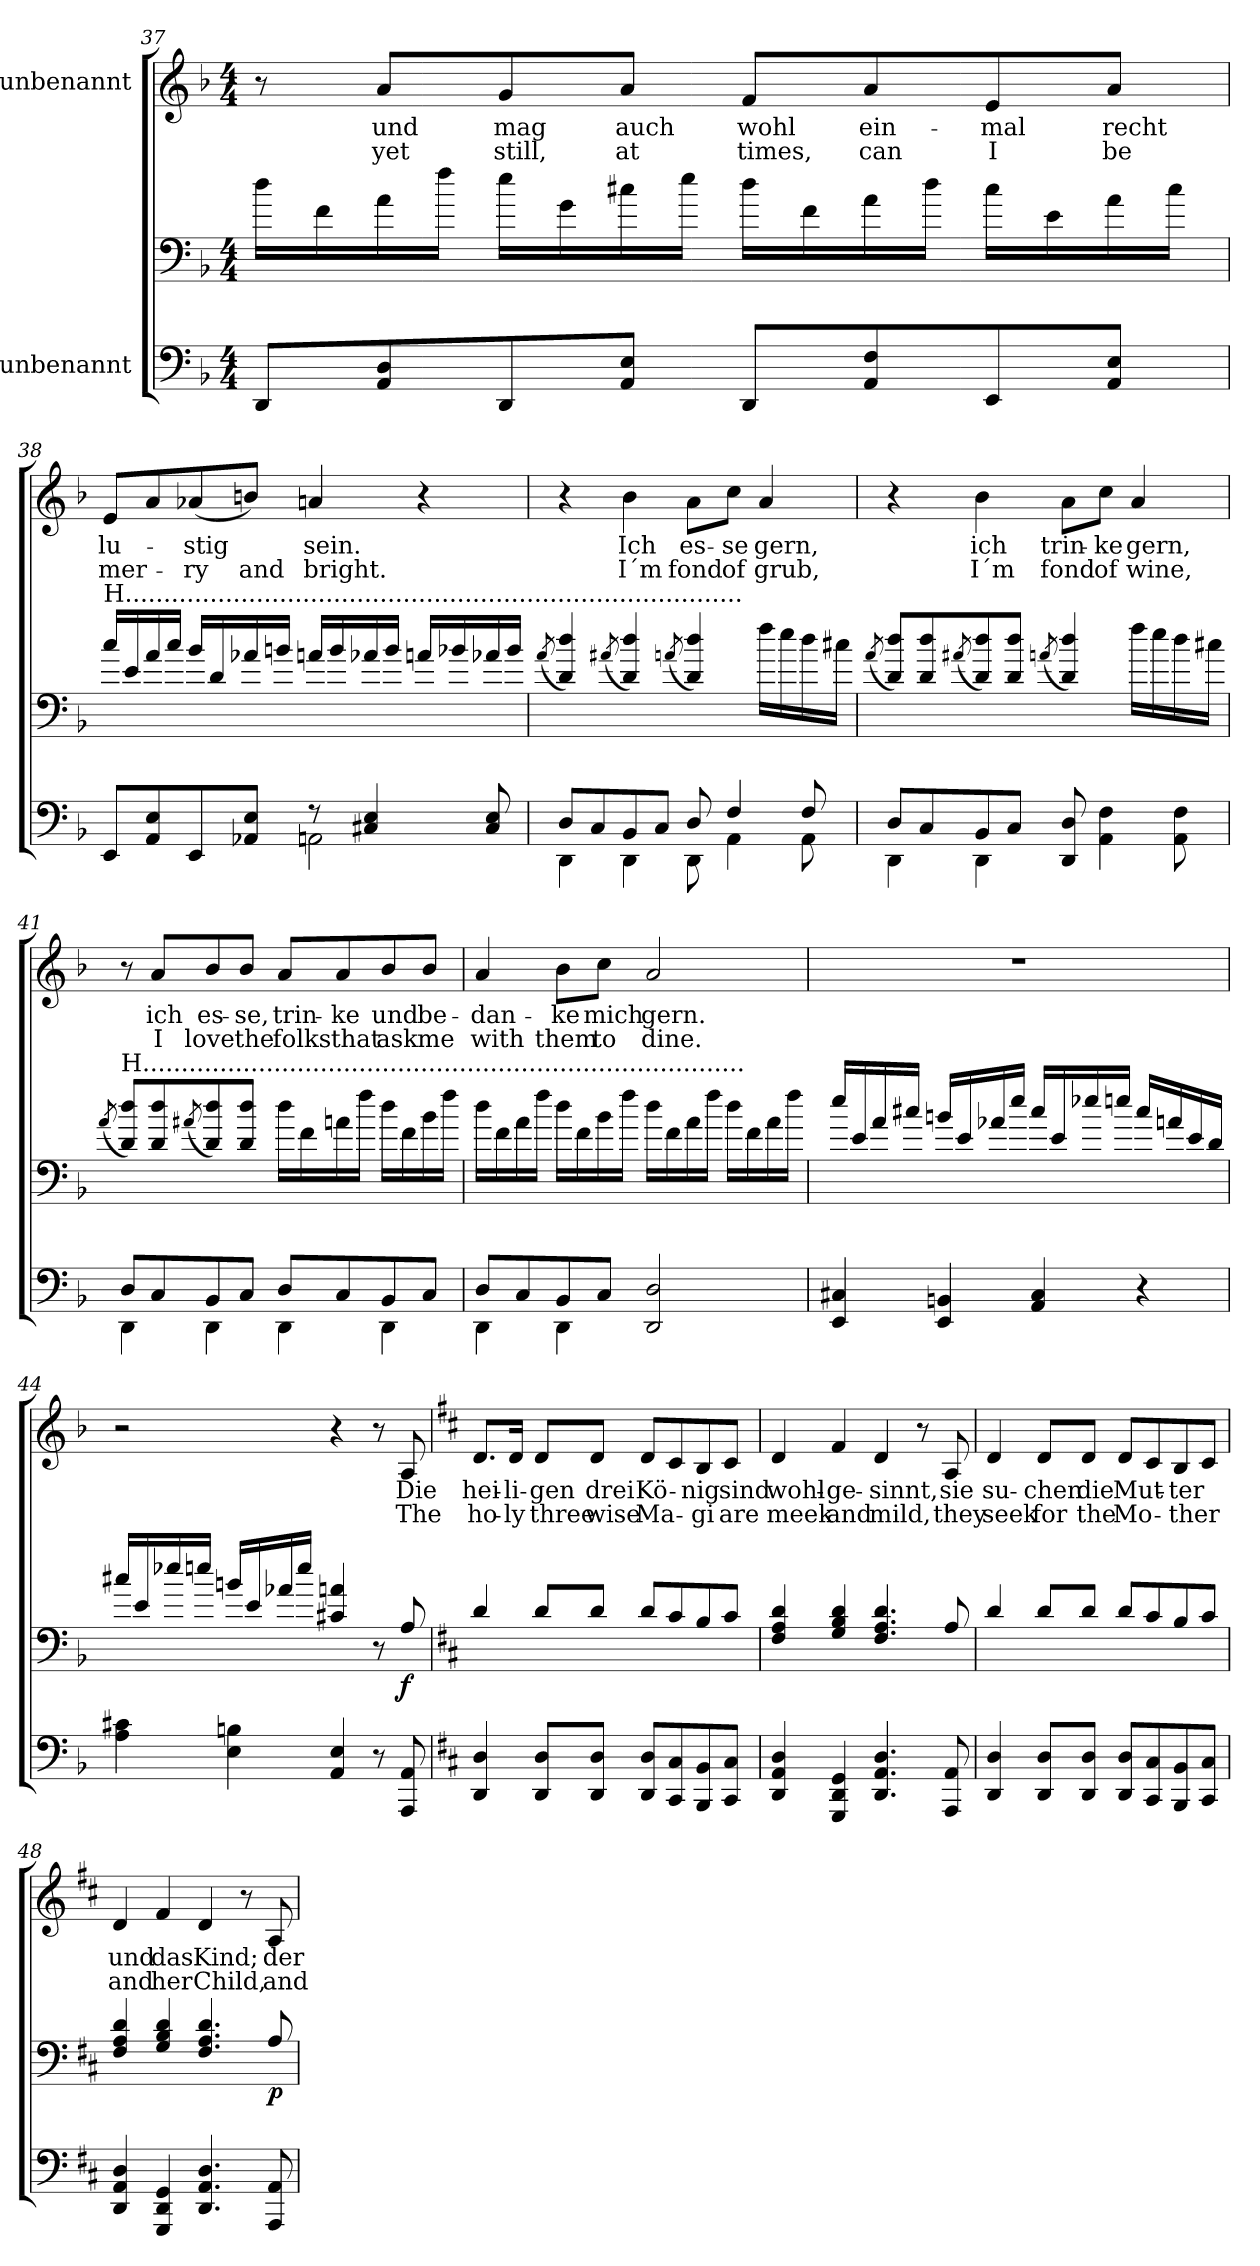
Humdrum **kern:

**kern	**kern	**dynam	**kern	**text	**text
*part2	*part2	*part2	*part1	*part1	*part1
*staff3	*staff2	*staff2/3	*staff1	*staff1	*staff1
*I"unbenannt	*	*	*I"unbenannt	*	*
*clefF4	*clefF4	*	*clefG2	*	*
*k[b-]	*k[b-]	*	*k[b-]	*	*
*M4/4	*M4/4	*	*M4/4	*	*
=37	=37	=37	=37	=37	=37
8DD/L	16dd\LL	.	8r	.	.
.	16f\	.	.	.	.
!	!	!	!	!LO:LY:b	!LO:LY:b
8AA/ 8D/	16a\	.	8a/L	und	yet
.	16ff\JJ	.	.	.	.
!	!	!	!	!LO:LY:b	!LO:LY:b
8DD/	16ee\LL	.	8g/	mag	still,
.	16g\	.	.	.	.
!	!	!	!	!LO:LY:b	!LO:LY:b
8AA/ 8E/J	16cc#X\	.	8a/J	auch	at
.	16ee\JJ	.	.	.	.
!	!	!	!	!LO:LY:b	!LO:LY:b
8DD/L	16dd\LL	.	8f/L	wohl	times,
.	16f\	.	.	.	.
!	!	!	!	!LO:LY:b	!LO:LY:b
8AA/ 8F/	16a\	.	8a/	ein-	can
.	16dd\JJ	.	.	.	.
!	!	!	!	!LO:LY:b	!LO:LY:b
8EE/	16cc#\LL	.	8e/	mal	I
.	16e\	.	.	.	.
!	!	!	!	!LO:LY:b	!LO:LY:b
8AA/ 8E/J	16a\	.	8a/J	recht	be
.	16cc#\JJ	.	.	.	.
!!LO:LB:g=z
=38	=38	=38	=38	=38	=38
*^	*	*	*	*	*
!	!	!LO:TX:a:t=H................................................................................	!	!	!	!
!	!	!	!	!	!LO:LY:b	!LO:LY:b
8EE/L	2ryy	16cc/LL	.	8e/L	lu-	mer-
.	.	16e/	.	.	.	.
8AA/ 8E/	.	16a/	.	8a/	.	.
.	.	16cc/JJ	.	.	.	.
!	!	!	!	!	!LO:LY:b	!LO:LY:b
8EE/	.	16b-/LL	.	(8a-X/	stig	ry
.	.	16d/	.	.	.	.
!	!	!	!	!	!	!LO:LY:b
8AA-X/ 8E/J	.	16a-X/	.	8bn/J)	.	and
.	.	16bn/JJ	.	.	.	.
!	!	!	!	!	!LO:LY:b	!LO:LY:b
8r	2AAn\	16an/LL	.	4an/	sein.	bright.
.	.	16b/	.	.	.	.
4C#X/ 4E/	.	16a-X/	.	.	.	.
.	.	16b/JJ	.	.	.	.
.	.	16an/LL	.	4r	.	.
.	.	16b-X/	.	.	.	.
8C#/ 8E/	.	16a-X/	.	.	.	.
.	.	16b-/JJ	.	.	.	.
=39	=39	=39	=39	=39	=39	=39
.	.	(8qa/	.	.	.	.
8D/L	4DD\	4d/ 4dd/)	.	4r	.	.
8C/	.	.	.	.	.	.
.	.	(8qa#X/	.	.	.	.
!	!	!	!	!	!LO:LY:b	!LO:LY:b
8BB-/	4DD\	4d/ 4dd/)	.	4b-\	Ich	I´m
8C/J	.	.	.	.	.	.
.	.	(8qan/	.	.	.	.
!	!	!	!	!	!LO:LY:b	!LO:LY:b
8D/	8DD\	4d/ 4dd/)	.	8a\L	es-	fond
!	!	!	!	!	!LO:LY:b	!LO:LY:b
4F/	4AA\	.	.	8cc\J	se	of
!	!	!	!	!	!LO:LY:b	!LO:LY:b
.	.	16ff\LL	.	4a/	gern,	grub,
.	.	16ee\	.	.	.	.
8F/	8AA\	16dd\	.	.	.	.
.	.	16cc#X\JJ	.	.	.	.
=40	=40	=40	=40	=40	=40	=40
.	.	(8qa/	.	.	.	.
8D/L	4DD\	8d/ 8dd/L)	.	4r	.	.
8C/	.	8d/ 8dd/	.	.	.	.
.	.	(8qa#X/	.	.	.	.
!	!	!	!	!	!LO:LY:b	!LO:LY:b
8BB-/	4DD\	8d/ 8dd/)	.	4b-\	ich	I´m
8C/J	.	8d/ 8dd/J	.	.	.	.
.	.	(8qan/	.	.	.	.
!	!	!	!	!	!LO:LY:b	!LO:LY:b
8DD/ 8D/	2ryy	4d/ 4dd/)	.	8a\L	trin-	fond
!	!	!	!	!	!LO:LY:b	!LO:LY:b
4AA\ 4F\	.	.	.	8cc\J	ke	of
!	!	!	!	!	!LO:LY:b	!LO:LY:b
.	.	16ff\LL	.	4a/	gern,	wine,
.	.	16ee\	.	.	.	.
8AA\ 8F\	.	16dd\	.	.	.	.
.	.	16cc#X\JJ	.	.	.	.
!!LO:PB:g=z
=41	=41	=41	=41	=41	=41	=41
.	.	(8qa/	.	.	.	.
!	!	!LO:TX:a:t=H..............................................................................	!	!	!	!
8D/L	4DD\	8d/ 8dd/L)	.	8r	.	.
!	!	!	!	!	!LO:LY:b	!LO:LY:b
8C/	.	8d/ 8dd/	.	8a/L	ich	I
.	.	(8qa#X/	.	.	.	.
!	!	!	!	!	!LO:LY:b	!LO:LY:b
8BB-/	4DD\	8d/ 8dd/)	.	8b-/	es-	love
!	!	!	!	!	!LO:LY:b	!LO:LY:b
8C/J	.	8d/ 8dd/J	.	8b-/J	se,	the
!	!	!	!	!	!LO:LY:b	!LO:LY:b
8D/L	4DD\	16dd\LL	.	8a/L	trin-	folks
.	.	16f\	.	.	.	.
!	!	!	!	!	!LO:LY:b	!LO:LY:b
8C/	.	16an\	.	8a/	ke	that
.	.	16ff\JJ	.	.	.	.
!	!	!	!	!	!LO:LY:b	!LO:LY:b
8BB-/	4DD\	16dd\LL	.	8b-/	und	ask
.	.	16f\	.	.	.	.
!	!	!	!	!	!LO:LY:b	!LO:LY:b
8C/J	.	16b-\	.	8b-/J	be-	me
.	.	16ff\JJ	.	.	.	.
=42	=42	=42	=42	=42	=42	=42
!	!	!	!	!	!LO:LY:b	!LO:LY:b
8D/L	4DD\	16dd\LL	.	4a/	dan-	with
.	.	16f\	.	.	.	.
8C/	.	16a\	.	.	.	.
.	.	16ff\JJ	.	.	.	.
!	!	!	!	!	!LO:LY:b	!LO:LY:b
8BB-/	4DD\	16dd\LL	.	8b-\L	ke	them
.	.	16f\	.	.	.	.
!	!	!	!	!	!LO:LY:b	!LO:LY:b
8C/J	.	16b-\	.	8cc\J	mich	to
.	.	16ff\JJ	.	.	.	.
!	!	!	!	!	!LO:LY:b	!LO:LY:b
2DD/ 2D/	2ryy	16dd\LL	.	2a/	gern.	dine.
.	.	16f\	.	.	.	.
.	.	16a\	.	.	.	.
.	.	16ff\JJ	.	.	.	.
.	.	16dd\LL	.	.	.	.
.	.	16f\	.	.	.	.
.	.	16a\	.	.	.	.
.	.	16ff\JJ	.	.	.	.
*v	*v	*	*	*	*	*
=43	=43	=43	=43	=43	=43
4EE/ 4C#X/	16ee/LL	.	1r	.	.
.	16e/	.	.	.	.
.	16a/	.	.	.	.
.	16cc#X/JJ	.	.	.	.
4EE/ 4BBn/	16bn/LL	.	.	.	.
.	16e/	.	.	.	.
.	16a-X/	.	.	.	.
.	16ee/JJ	.	.	.	.
4AA/ 4C#/	16cc#/LL	.	.	.	.
.	16e/	.	.	.	.
.	16ee-X/	.	.	.	.
.	16een/JJ	.	.	.	.
4r	16cc#/LL	.	.	.	.
.	16an/	.	.	.	.
.	16e/	.	.	.	.
.	16d/JJ	.	.	.	.
!!LO:LB:g=z
=44	=44	=44	=44	=44	=44
4A\ 4c#X\	16cc#X/LL	.	2r	.	.
.	16e/	.	.	.	.
.	16ee-X/	.	.	.	.
.	16een/JJ	.	.	.	.
4E\ 4Bn\	16bn/LL	.	.	.	.
.	16e/	.	.	.	.
.	16a-X/	.	.	.	.
.	16ee/JJ	.	.	.	.
4AA/ 4E/	4c#X/ 4an/	.	4r	.	.
8r	8r	.	8r	.	.
!	!	!LO:DY:b	!	!LO:LY:b	!LO:LY:b
8AAA/ 8AA/	8A/	f	8A/	Die	The
=45	=45	=45	=45	=45	=45
*k[f#c#]	*k[f#c#]	*	*k[f#c#]	*	*
!	!	!	!	!LO:LY:b	!LO:LY:b
4DD/ 4D/	4d/	.	8.d/L	hei-	ho-
!	!	!	!	!LO:LY:b	!LO:LY:b
.	.	.	16d/Jk	li-	ly
!	!	!	!	!LO:LY:b	!LO:LY:b
8DD/ 8D/L	8d/L	.	8d/L	gen	three
!	!	!	!	!LO:LY:b	!LO:LY:b
8DD/ 8D/J	8d/J	.	8d/J	drei	wise
!	!	!	!	!LO:LY:b	!LO:LY:b
8DD/ 8D/L	8d/L	.	8d/L	Kö-	Ma-
8CC#/ 8C#/	8c#/	.	8c#/	.	.
!	!	!	!	!LO:LY:b	!LO:LY:b
8BBB/ 8BB/	8B/	.	8B/	nig	gi
!	!	!	!	!LO:LY:b	!LO:LY:b
8CC#/ 8C#/J	8c#/J	.	8c#/J	sind	are
=46	=46	=46	=46	=46	=46
!	!	!	!	!LO:LY:b	!LO:LY:b
4DD/ 4AA/ 4D/	4F#/ 4A/ 4d/	.	4d/	wohl-	meek
!	!	!	!	!LO:LY:b	!LO:LY:b
4GGG/ 4DD/ 4GG/	4G/ 4B/ 4d/	.	4f#/	ge-	and
!	!	!	!	!LO:LY:b	!LO:LY:b
4.DD/ 4.AA/ 4.D/	4.F#/ 4.A/ 4.d/	.	4d/	sinnt,	mild,
.	.	.	8r	.	.
!	!	!	!	!LO:LY:b	!LO:LY:b
8AAA/ 8AA/	8A/	.	8A/	sie	they
=47	=47	=47	=47	=47	=47
!	!	!	!	!LO:LY:b	!LO:LY:b
4DD/ 4D/	4d/	.	4d/	su-	seek
!	!	!	!	!LO:LY:b	!LO:LY:b
8DD/ 8D/L	8d/L	.	8d/L	chen	for
!	!	!	!	!LO:LY:b	!LO:LY:b
8DD/ 8D/J	8d/J	.	8d/J	die	the
!	!	!	!	!LO:LY:b	!LO:LY:b
8DD/ 8D/L	8d/L	.	8d/L	Mut-	Mo-
8CC#/ 8C#/	8c#/	.	8c#/	.	.
!	!	!	!	!LO:LY:b	!LO:LY:b
8BBB/ 8BB/	8B/	.	8B/	ter	ther
8CC#/ 8C#/J	8c#/J	.	8c#/J	.	.
!!LO:LB:g=z
=48	=48	=48	=48	=48	=48
!	!	!	!	!LO:LY:b	!LO:LY:b
4DD/ 4AA/ 4D/	4F#/ 4A/ 4d/	.	4d/	und	and
!	!	!	!	!LO:LY:b	!LO:LY:b
4GGG/ 4DD/ 4GG/	4G/ 4B/ 4d/	.	4f#/	das	her
!	!	!	!	!LO:LY:b	!LO:LY:b
4.DD/ 4.AA/ 4.D/	4.F#/ 4.A/ 4.d/	.	4d/	Kind;	Child,
.	.	.	8r	.	.
!	!	!LO:DY:b	!	!LO:LY:b	!LO:LY:b
8AAA/ 8AA/	8A/	p	8A/	der	and
=	=	=	=	=	=
*-	*-	*-	*-	*-	*-
